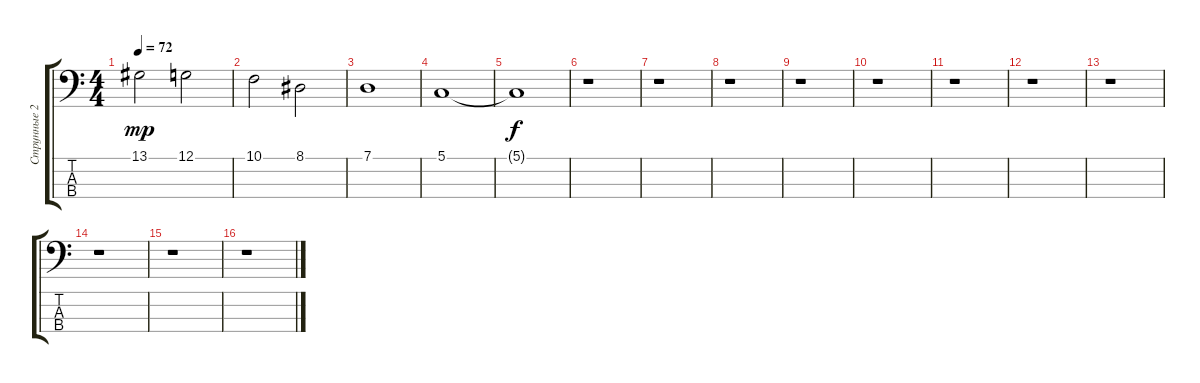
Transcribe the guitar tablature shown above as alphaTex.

\track ("Струнные 2" "Струнные 2") {instrument stringensemble1}
\staff {score tabs}
\tuning (G2 D2 A1 E1) {hide}
\ts (4 4)
\tempo 72
\clef f4
\ks c
13.1.2{dy mp} 12.1.2 |
10.1.2 8.1.2 |
7.1.1 |
5.1.1 |
5.1{t}.1{dy f} |
r.1 |
r.1 |
r.1 |
r.1 |
r.1 |
r.1 |
r.1 |
r.1 |
r.1 |
r.1 |
r.1
